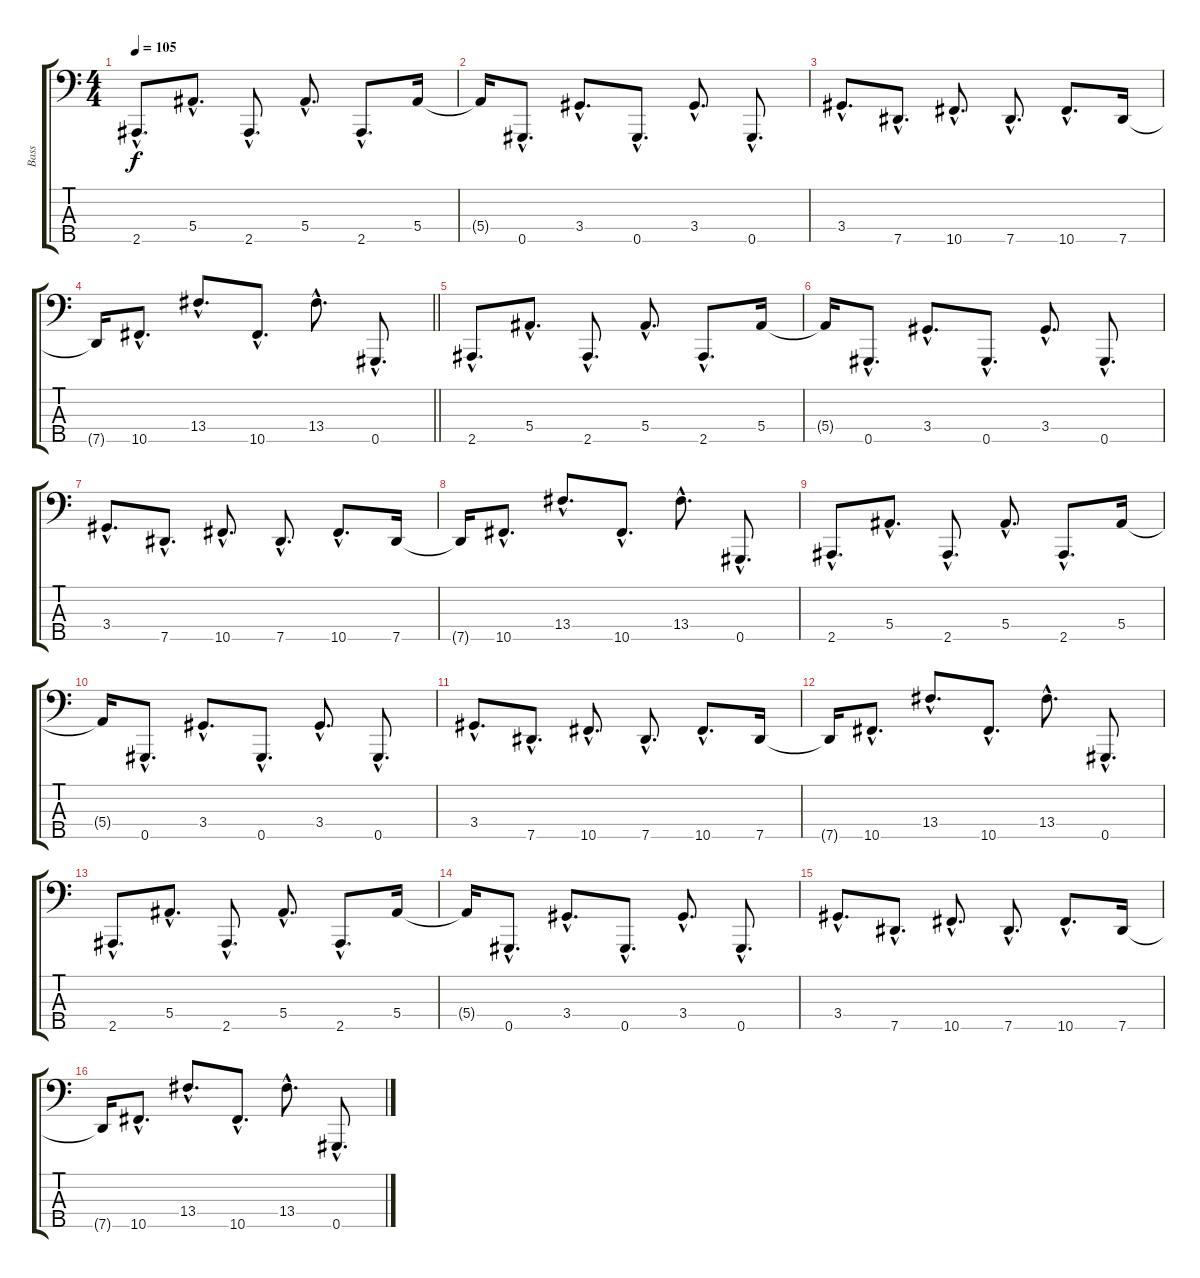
\track ("Bass" "Bass") {instrument electricbasspick}
\staff {score tabs}
\tuning (F2 Eb2 Bb1 F1 Ab0) {hide}
\ts (4 4)
\tempo 105
\clef f4
\ks c
2.5{hac}.8{d dy f} 5.4{hac}.8{d} 2.5{hac}.8{d} 5.4{hac}.8{d} 2.5{hac}.8{d} 5.4.16 |
5.4{t}.16 0.5{hac}.8{d} 3.4{hac}.8{d} 0.5{hac}.8{d} 3.4{hac}.8{d} 0.5{hac}.8{d} |
3.4{hac}.8{d} 7.5{hac}.8{d} 10.5{hac}.8{d} 7.5{hac}.8{d} 10.5{hac}.8{d} 7.5.16 |
\barLineRight lightlight
7.5{t}.16 10.5{hac}.8{d} 13.4{hac}.8{d} 10.5{hac}.8{d} 13.4{hac}.8{d} 0.5{hac}.8{d} |
\section ("" "")
2.5{hac}.8{d} 5.4{hac}.8{d} 2.5{hac}.8{d} 5.4{hac}.8{d} 2.5{hac}.8{d} 5.4.16 |
5.4{t}.16 0.5{hac}.8{d} 3.4{hac}.8{d} 0.5{hac}.8{d} 3.4{hac}.8{d} 0.5{hac}.8{d} |
3.4{hac}.8{d} 7.5{hac}.8{d} 10.5{hac}.8{d} 7.5{hac}.8{d} 10.5{hac}.8{d} 7.5.16 |
7.5{t}.16 10.5{hac}.8{d} 13.4{hac}.8{d} 10.5{hac}.8{d} 13.4{hac}.8{d} 0.5{hac}.8{d} |
2.5{hac}.8{d} 5.4{hac}.8{d} 2.5{hac}.8{d} 5.4{hac}.8{d} 2.5{hac}.8{d} 5.4.16 |
5.4{t}.16 0.5{hac}.8{d} 3.4{hac}.8{d} 0.5{hac}.8{d} 3.4{hac}.8{d} 0.5{hac}.8{d} |
3.4{hac}.8{d} 7.5{hac}.8{d} 10.5{hac}.8{d} 7.5{hac}.8{d} 10.5{hac}.8{d} 7.5.16 |
7.5{t}.16 10.5{hac}.8{d} 13.4{hac}.8{d} 10.5{hac}.8{d} 13.4{hac}.8{d} 0.5{hac}.8{d} |
2.5{hac}.8{d} 5.4{hac}.8{d} 2.5{hac}.8{d} 5.4{hac}.8{d} 2.5{hac}.8{d} 5.4.16 |
5.4{t}.16 0.5{hac}.8{d} 3.4{hac}.8{d} 0.5{hac}.8{d} 3.4{hac}.8{d} 0.5{hac}.8{d} |
3.4{hac}.8{d} 7.5{hac}.8{d} 10.5{hac}.8{d} 7.5{hac}.8{d} 10.5{hac}.8{d} 7.5.16 |
7.5{t}.16 10.5{hac}.8{d} 13.4{hac}.8{d} 10.5{hac}.8{d} 13.4{hac}.8{d} 0.5{hac}.8{d}
